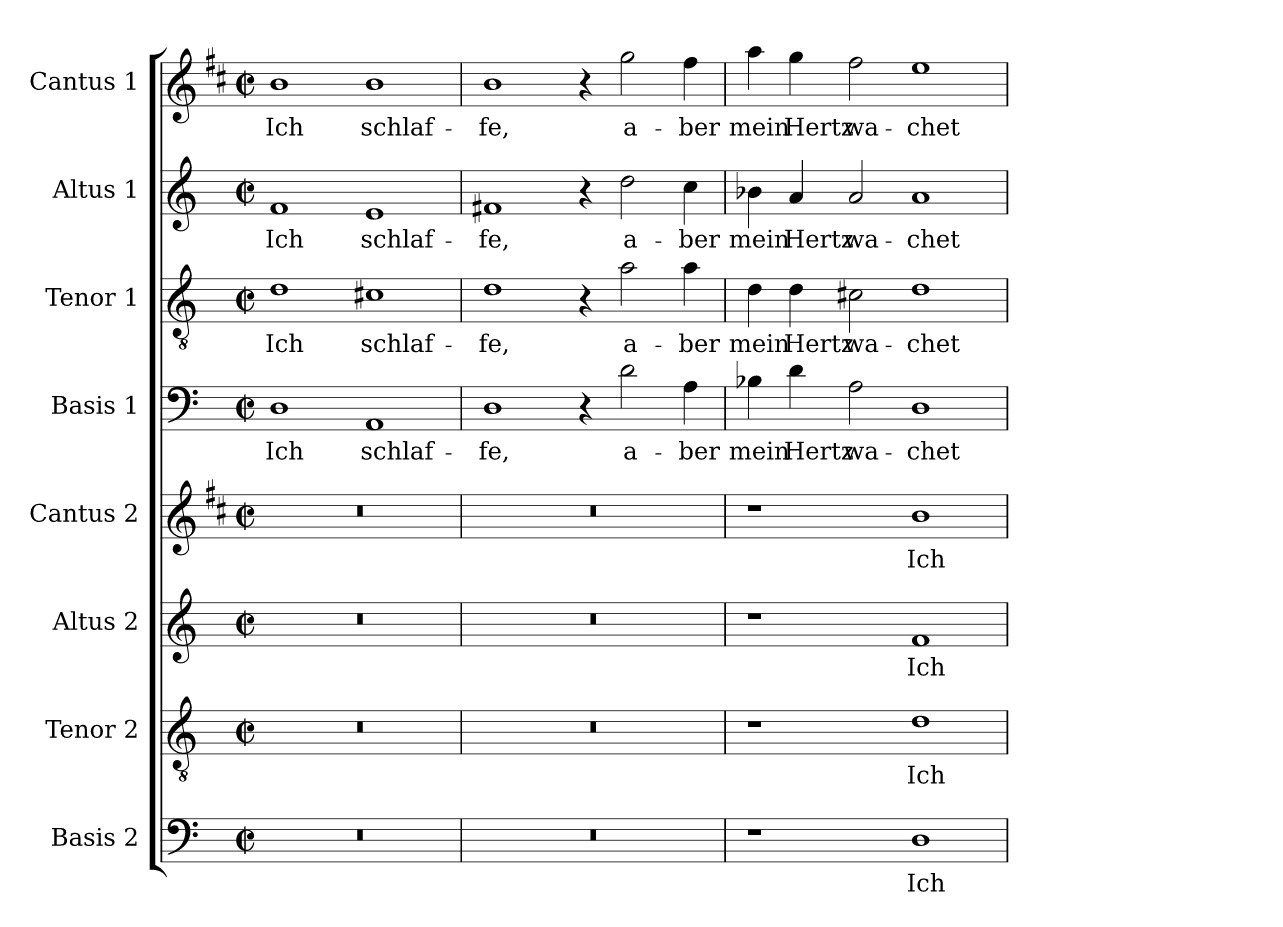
**kern	**text	**kern	**text	**kern	**text	**kern	**text	**kern	**text	**kern	**text	**kern	**text	**kern	**text
*part8	*part8	*part7	*part7	*part6	*part6	*part5	*part5	*part4	*part4	*part3	*part3	*part2	*part2	*part1	*part1
*staff8	*staff8	*staff7	*staff7	*staff6	*staff6	*staff5	*staff5	*staff4	*staff4	*staff3	*staff3	*staff2	*staff2	*staff1	*staff1
*I"Basis 2	*	*I"Tenor 2	*	*I"Altus 2	*	*I"Cantus 2	*	*I"Basis 1	*	*I"Tenor 1	*	*I"Altus 1	*	*I"Cantus 1	*
*clefF4	*	*clefGv2	*	*clefG2	*	*clefG2	*	*clefF4	*	*clefGv2	*	*clefG2	*	*clefG2	*
*	*	*	*	*	*	*ITrd1c2	*	*	*	*	*	*	*	*ITrd1c2	*
*k[]	*	*k[]	*	*k[]	*	*k[]	*	*k[]	*	*k[]	*	*k[]	*	*k[]	*
*C:	*	*C:	*	*C:	*	*C:	*	*C:	*	*C:	*	*C:	*	*C:	*
*M4/2	*	*M4/2	*	*M4/2	*	*M4/2	*	*M4/2	*	*M4/2	*	*M4/2	*	*M4/2	*
*met(c|)	*	*met(c|)	*	*met(c|)	*	*met(c|)	*	*met(c|)	*	*met(c|)	*	*met(c|)	*	*met(c|)	*
=1	=1	=1	=1	=1	=1	=1	=1	=1	=1	=1	=1	=1	=1	=1	=1
!	!	!	!	!	!	!	!	!	!LO:LY:b	!	!LO:LY:b	!	!LO:LY:b	!	!LO:LY:b
0r	.	0r	.	0r	.	0r	.	1D	Ich	1d	Ich	1f	Ich	1a	Ich
!	!	!	!	!	!	!	!	!	!LO:LY:b	!	!LO:LY:b	!	!LO:LY:b	!	!LO:LY:b
.	.	.	.	.	.	.	.	1AA	schlaf-	1c#X	schlaf-	1e	schlaf-	1a	schlaf-
=2	=2	=2	=2	=2	=2	=2	=2	=2	=2	=2	=2	=2	=2	=2	=2
!	!	!	!	!	!	!	!	!	!LO:LY:b	!	!LO:LY:b	!	!LO:LY:b	!	!LO:LY:b
0r	.	0r	.	0r	.	0r	.	1D	-fe,	1d	-fe,	1f#X	-fe,	1a	-fe,
.	.	.	.	.	.	.	.	4r	.	4r	.	4r	.	4r	.
!	!	!	!	!	!	!	!	!	!LO:LY:b	!	!LO:LY:b	!	!LO:LY:b	!	!LO:LY:b
.	.	.	.	.	.	.	.	2d	a-	2a	a-	2dd	a-	2ff	a-
!	!	!	!	!	!	!	!	!	!LO:LY:b	!	!LO:LY:b	!	!LO:LY:b	!	!LO:LY:b
.	.	.	.	.	.	.	.	4A	-ber	4a	-ber	4cc	-ber	4ee	-ber
=3	=3	=3	=3	=3	=3	=3	=3	=3	=3	=3	=3	=3	=3	=3	=3
!	!	!	!	!	!	!	!	!	!LO:LY:b	!	!LO:LY:b	!	!LO:LY:b	!	!LO:LY:b
1r	.	1r	.	1r	.	1r	.	4B-X	mein	4d	mein	4b-X	mein	4gg	mein
!	!	!	!	!	!	!	!	!	!LO:LY:b	!	!LO:LY:b	!	!LO:LY:b	!	!LO:LY:b
.	.	.	.	.	.	.	.	4d	Hertz	4d	Hertz	4a	Hertz	4ff	Hertz
!	!	!	!	!	!	!	!	!	!LO:LY:b	!	!LO:LY:b	!	!LO:LY:b	!	!LO:LY:b
.	.	.	.	.	.	.	.	2A	wa-	2c#X	wa-	2a	wa-	2ee	wa-
!	!LO:LY:b	!	!LO:LY:b	!	!LO:LY:b	!	!LO:LY:b	!	!LO:LY:b	!	!LO:LY:b	!	!LO:LY:b	!	!LO:LY:b
1D	Ich	1d	Ich	1f	Ich	1a	Ich	1D	-chet	1d	-chet	1a	-chet	1dd	-chet
=	=	=	=	=	=	=	=	=	=	=	=	=	=	=	=
*-	*-	*-	*-	*-	*-	*-	*-	*-	*-	*-	*-	*-	*-	*-	*-
